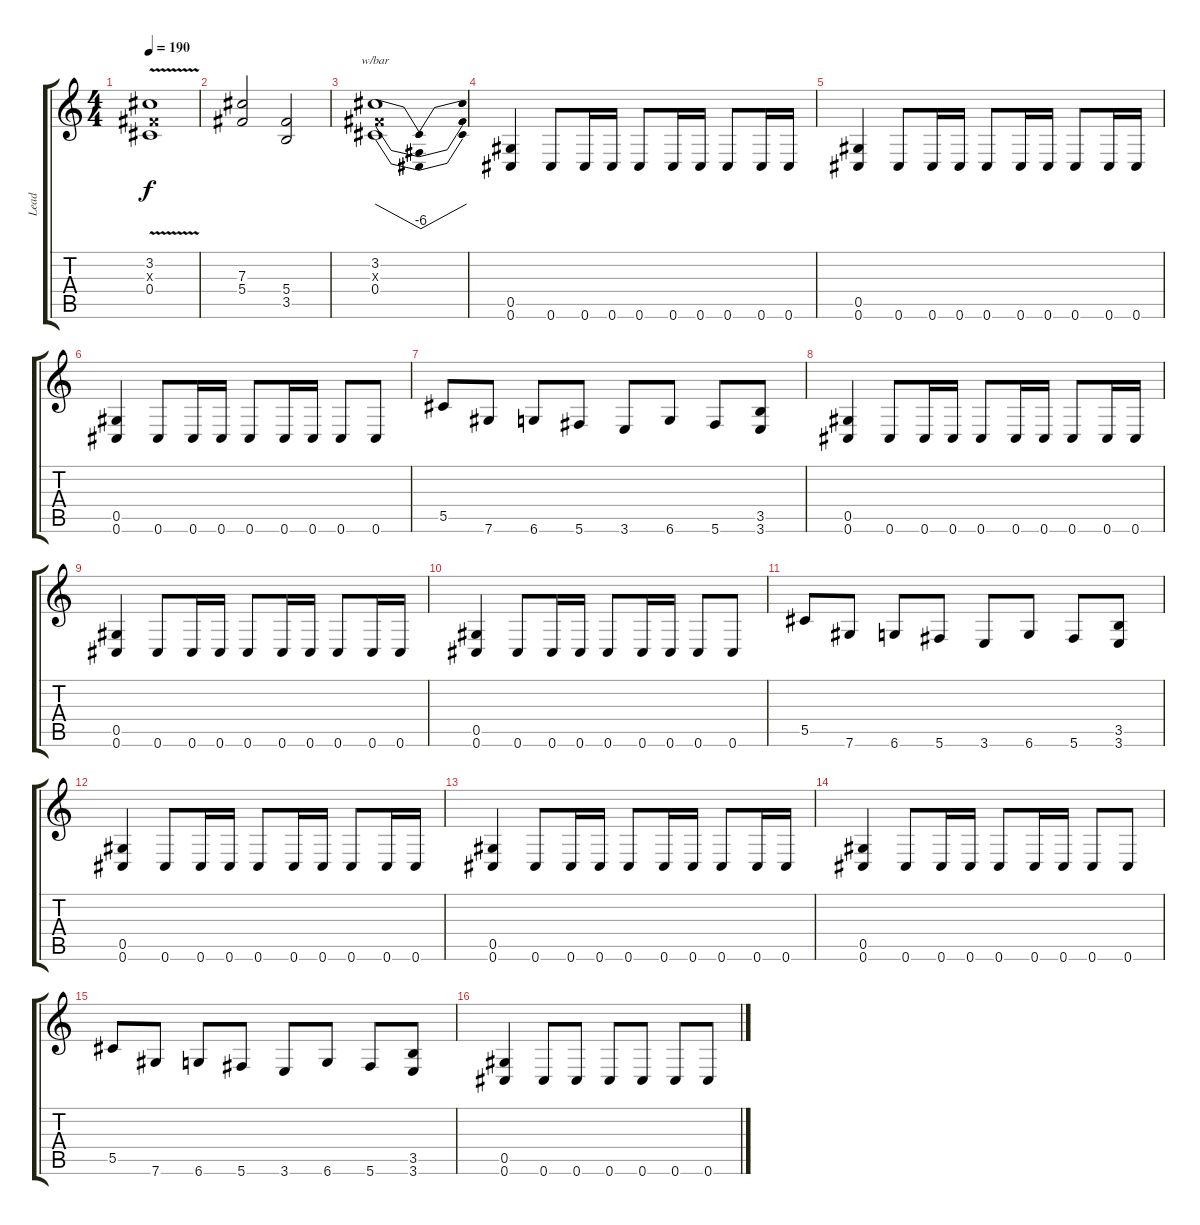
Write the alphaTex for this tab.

\track ("Lead" "Lead") {instrument distortionguitar}
\staff {score tabs}
\tuning (Eb4 Bb3 Gb3 Db3 Ab2 Db2) {hide}
\ts (4 4)
\tempo 190
\clef g2
\ks c
(3.2{v} 0.3{x} 0.4{v}).1{dy f} |
(7.3 5.4).2 (5.4 3.5).2 |
(3.2 0.3{x} 0.4).1{tbe (dip default 0 0 30 -24 60 0)} |
(0.5 0.6).4 0.6.8 0.6.16 0.6.16 0.6.8 0.6.16 0.6.16 0.6.8 0.6.16 0.6.16 |
(0.5 0.6).4 0.6.8 0.6.16 0.6.16 0.6.8 0.6.16 0.6.16 0.6.8 0.6.16 0.6.16 |
(0.5 0.6).4 0.6.8 0.6.16 0.6.16 0.6.8 0.6.16 0.6.16 0.6.8 0.6.8 |
5.5.8 7.6.8 6.6.8 5.6.8 3.6.8 6.6.8 5.6.8 (3.5 3.6).8 |
(0.5 0.6).4 0.6.8 0.6.16 0.6.16 0.6.8 0.6.16 0.6.16 0.6.8 0.6.16 0.6.16 |
(0.5 0.6).4 0.6.8 0.6.16 0.6.16 0.6.8 0.6.16 0.6.16 0.6.8 0.6.16 0.6.16 |
(0.5 0.6).4 0.6.8 0.6.16 0.6.16 0.6.8 0.6.16 0.6.16 0.6.8 0.6.8 |
5.5.8 7.6.8 6.6.8 5.6.8 3.6.8 6.6.8 5.6.8 (3.5 3.6).8 |
(0.5 0.6).4 0.6.8 0.6.16 0.6.16 0.6.8 0.6.16 0.6.16 0.6.8 0.6.16 0.6.16 |
(0.5 0.6).4 0.6.8 0.6.16 0.6.16 0.6.8 0.6.16 0.6.16 0.6.8 0.6.16 0.6.16 |
(0.5 0.6).4 0.6.8 0.6.16 0.6.16 0.6.8 0.6.16 0.6.16 0.6.8 0.6.8 |
5.5.8 7.6.8 6.6.8 5.6.8 3.6.8 6.6.8 5.6.8 (3.5 3.6).8 |
(0.5 0.6).4 0.6.8 0.6.8 0.6.8 0.6.8 0.6.8 0.6.8
